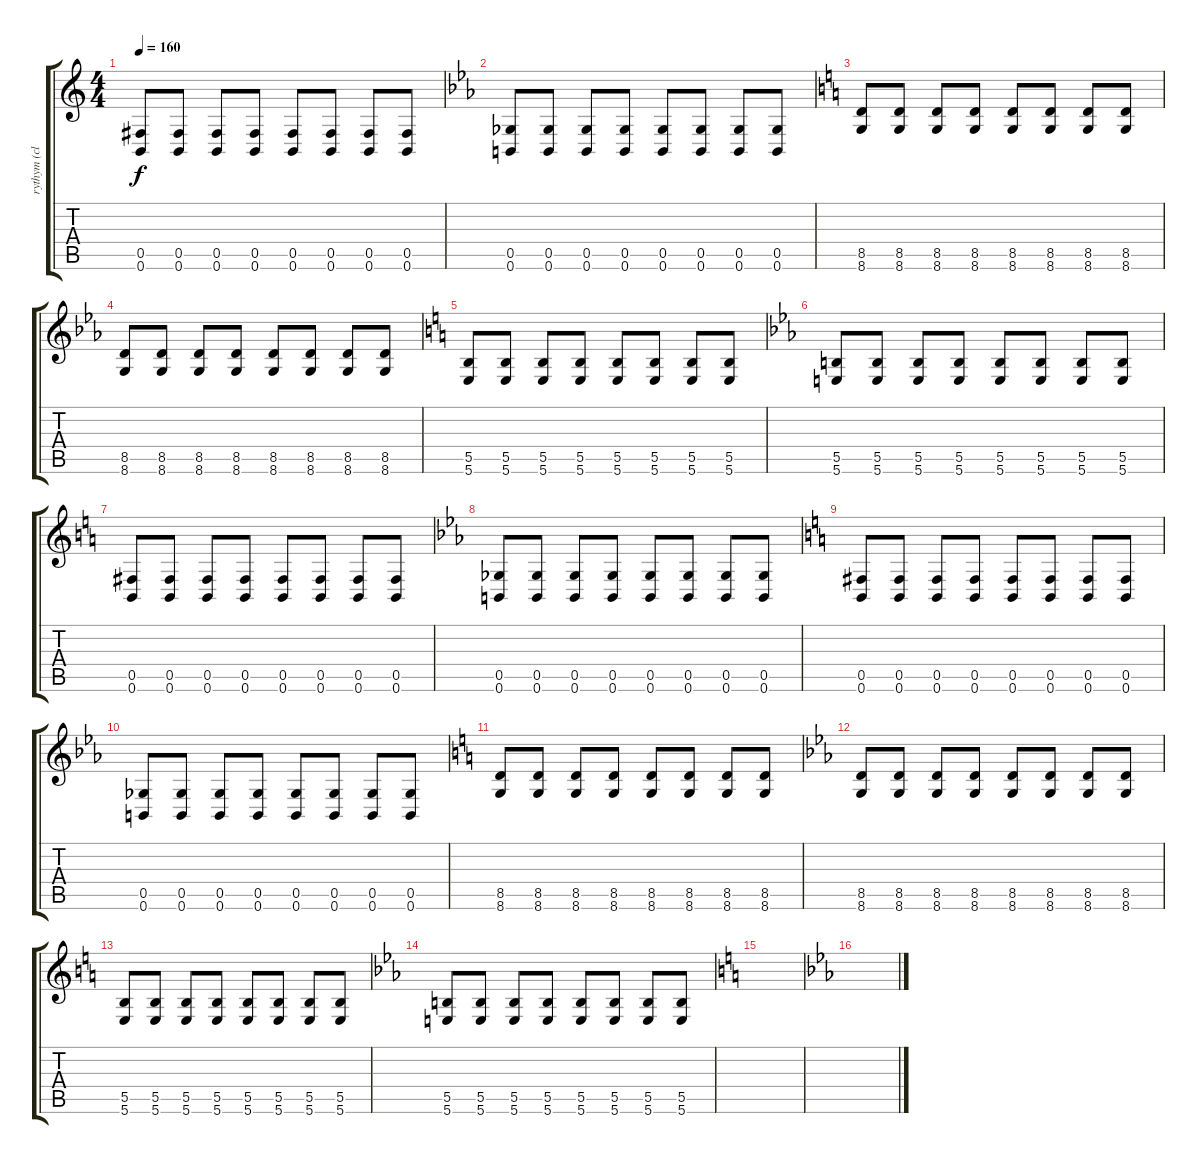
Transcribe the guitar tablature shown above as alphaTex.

\track ("rythym (clean)" "rythym (cl") {instrument electricguitarjazz}
\staff {score tabs}
\tuning (Db4 Ab3 E3 B2 Gb2 B1) {hide}
\ts (4 4)
\tempo 160
\clef g2
\ks c
(0.5 0.6).8{dy f} (0.5 0.6).8 (0.5 0.6).8 (0.5 0.6).8 (0.5 0.6).8 (0.5 0.6).8 (0.5 0.6).8 (0.5 0.6).8 |
\ks cminor
(0.5 0.6).8 (0.5 0.6).8 (0.5 0.6).8 (0.5 0.6).8 (0.5 0.6).8 (0.5 0.6).8 (0.5 0.6).8 (0.5 0.6).8 |
\ks c
(8.5 8.6).8 (8.5 8.6).8 (8.5 8.6).8 (8.5 8.6).8 (8.5 8.6).8 (8.5 8.6).8 (8.5 8.6).8 (8.5 8.6).8 |
\ks cminor
(8.5 8.6).8 (8.5 8.6).8 (8.5 8.6).8 (8.5 8.6).8 (8.5 8.6).8 (8.5 8.6).8 (8.5 8.6).8 (8.5 8.6).8 |
\ks c
(5.5 5.6).8 (5.5 5.6).8 (5.5 5.6).8 (5.5 5.6).8 (5.5 5.6).8 (5.5 5.6).8 (5.5 5.6).8 (5.5 5.6).8 |
\ks cminor
(5.5 5.6).8 (5.5 5.6).8 (5.5 5.6).8 (5.5 5.6).8 (5.5 5.6).8 (5.5 5.6).8 (5.5 5.6).8 (5.5 5.6).8 |
\ks c
(0.5 0.6).8 (0.5 0.6).8 (0.5 0.6).8 (0.5 0.6).8 (0.5 0.6).8 (0.5 0.6).8 (0.5 0.6).8 (0.5 0.6).8 |
\ks cminor
(0.5 0.6).8 (0.5 0.6).8 (0.5 0.6).8 (0.5 0.6).8 (0.5 0.6).8 (0.5 0.6).8 (0.5 0.6).8 (0.5 0.6).8 |
\ks c
(0.5 0.6).8 (0.5 0.6).8 (0.5 0.6).8 (0.5 0.6).8 (0.5 0.6).8 (0.5 0.6).8 (0.5 0.6).8 (0.5 0.6).8 |
\ks cminor
(0.5 0.6).8 (0.5 0.6).8 (0.5 0.6).8 (0.5 0.6).8 (0.5 0.6).8 (0.5 0.6).8 (0.5 0.6).8 (0.5 0.6).8 |
\ks c
(8.5 8.6).8 (8.5 8.6).8 (8.5 8.6).8 (8.5 8.6).8 (8.5 8.6).8 (8.5 8.6).8 (8.5 8.6).8 (8.5 8.6).8 |
\ks cminor
(8.5 8.6).8 (8.5 8.6).8 (8.5 8.6).8 (8.5 8.6).8 (8.5 8.6).8 (8.5 8.6).8 (8.5 8.6).8 (8.5 8.6).8 |
\ks c
(5.5 5.6).8 (5.5 5.6).8 (5.5 5.6).8 (5.5 5.6).8 (5.5 5.6).8 (5.5 5.6).8 (5.5 5.6).8 (5.5 5.6).8 |
\ks cminor
(5.5 5.6).8 (5.5 5.6).8 (5.5 5.6).8 (5.5 5.6).8 (5.5 5.6).8 (5.5 5.6).8 (5.5 5.6).8 (5.5 5.6).8 |
\ks c
|
\ks cminor
